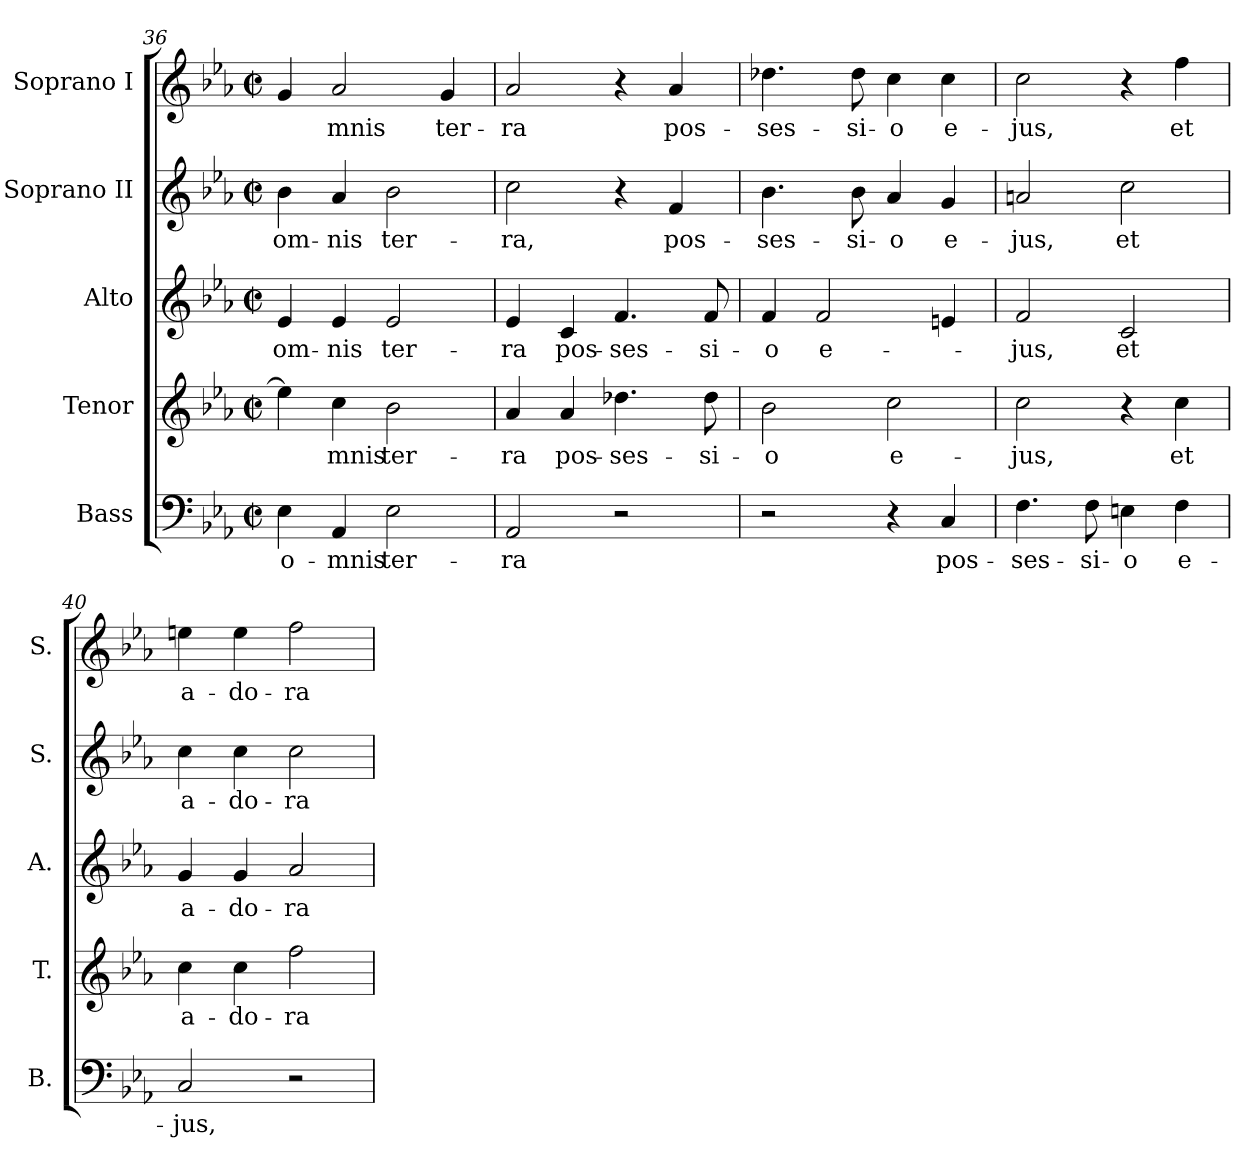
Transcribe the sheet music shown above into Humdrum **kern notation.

**kern	**text	**kern	**text	**kern	**text	**kern	**text	**kern	**text
*part5	*part5	*part4	*part4	*part3	*part3	*part2	*part2	*part1	*part1
*staff5	*staff5	*staff4	*staff4	*staff3	*staff3	*staff2	*staff2	*staff1	*staff1
*I"Bass	*	*I"Tenor	*	*I"Alto	*	*I"Soprano II	*	*I"Soprano I	*
*I'B.	*	*I'T.	*	*I'A.	*	*I'S.	*	*I'S.	*
*clefF4	*	*clefG2	*	*clefG2	*	*clefG2	*	*clefG2	*
*	*	*ITrd7c12	*	*	*	*	*	*	*
*k[b-e-a-]	*	*k[b-e-a-]	*	*k[b-e-a-]	*	*k[b-e-a-]	*	*k[b-e-a-]	*
*E-:	*	*E-:	*	*E-:	*	*E-:	*	*E-:	*
*M2/2	*	*M2/2	*	*M2/2	*	*M2/2	*	*M2/2	*
*met(c|)	*	*met(c|)	*	*met(c|)	*	*met(c|)	*	*met(c|)	*
=36	=36	=36	=36	=36	=36	=36	=36	=36	=36
!	!LO:LY:b:color=#000000	!	!	!	!	!	!	!	!
!	!	!	!	!	!LO:LY:b:color=#000000	!	!	!	!
!	!	!	!	!	!	!	!LO:LY:b:color=#000000	!	!
4E-i\	o-	4e-i\]	.	4e-i/	om-	4b-i\	om-	4gi/	.
!	!LO:LY:b:color=#000000	!	!	!	!	!	!	!	!
!	!	!	!LO:LY:b:color=#000000	!	!	!	!	!	!
!	!	!	!	!	!LO:LY:b:color=#000000	!	!	!	!
!	!	!	!	!	!	!	!LO:LY:b:color=#000000	!	!
!	!	!	!	!	!	!	!	!	!LO:LY:b:color=#000000
4AA-i/	-mnis	4ci\	-mnis	4e-i/	-nis	4a-i/	-nis	2a-i/	-mnis
!	!LO:LY:b:color=#000000	!	!	!	!	!	!	!	!
!	!	!	!LO:LY:b:color=#000000	!	!	!	!	!	!
!	!	!	!	!	!LO:LY:b:color=#000000	!	!	!	!
!	!	!	!	!	!	!	!LO:LY:b:color=#000000	!	!
2E-i\	ter-	2B-i\	ter-	2e-i/	ter-	2b-i\	ter-	.	.
!	!	!	!	!	!	!	!	!	!LO:LY:b:color=#000000
.	.	.	.	.	.	.	.	4gi/	ter-
=37	=37	=37	=37	=37	=37	=37	=37	=37	=37
!	!LO:LY:b:color=#000000	!	!	!	!	!	!	!	!
!	!	!	!LO:LY:b:color=#000000	!	!	!	!	!	!
!	!	!	!	!	!LO:LY:b:color=#000000	!	!	!	!
!	!	!	!	!	!	!	!LO:LY:b:color=#000000	!	!
!	!	!	!	!	!	!	!	!	!LO:LY:b:color=#000000
2AA-i/	-ra	4A-i/	-ra	4e-i/	-ra	2cci\	-ra,	2a-i/	-ra
!	!	!	!LO:LY:b:color=#000000	!	!	!	!	!	!
!	!	!	!	!	!LO:LY:b:color=#000000	!	!	!	!
.	.	4A-i/	pos-	4ci/	pos-	.	.	.	.
!	!	!	!LO:LY:b:color=#000000	!	!	!	!	!	!
!	!	!	!	!	!LO:LY:b:color=#000000	!	!	!	!
2r	.	4.d-Xi\	-ses-	4.fi/	-ses-	4r	.	4r	.
!	!	!	!	!	!	!	!LO:LY:b:color=#000000	!	!
!	!	!	!	!	!	!	!	!	!LO:LY:b:color=#000000
.	.	.	.	.	.	4fi/	pos-	4a-i/	pos-
!	!	!	!LO:LY:b:color=#000000	!	!	!	!	!	!
!	!	!	!	!	!LO:LY:b:color=#000000	!	!	!	!
.	.	8d-i\	-si-	8fi/	-si-	.	.	.	.
!!LO:LB:g=z
=38	=38	=38	=38	=38	=38	=38	=38	=38	=38
!	!	!	!LO:LY:b:color=#000000	!	!	!	!	!	!
!	!	!	!	!	!LO:LY:b:color=#000000	!	!	!	!
!	!	!	!	!	!	!	!LO:LY:b:color=#000000	!	!
!	!	!	!	!	!	!	!	!	!LO:LY:b:color=#000000
2r	.	2B-i\	-o	4fi/	-o	4.b-i\	-ses-	4.dd-Xi\	-ses-
!	!	!	!	!	!LO:LY:b:color=#000000	!	!	!	!
.	.	.	.	2fi/	e-	.	.	.	.
!	!	!	!	!	!	!	!LO:LY:b:color=#000000	!	!
!	!	!	!	!	!	!	!	!	!LO:LY:b:color=#000000
.	.	.	.	.	.	8b-i\	-si-	8dd-i\	-si-
!	!	!	!LO:LY:b:color=#000000	!	!	!	!	!	!
!	!	!	!	!	!	!	!LO:LY:b:color=#000000	!	!
!	!	!	!	!	!	!	!	!	!LO:LY:b:color=#000000
4r	.	2ci\	e-	.	.	4a-i/	-o	4cci\	-o
!	!LO:LY:b:color=#000000	!	!	!	!	!	!	!	!
!	!	!	!	!	!	!	!LO:LY:b:color=#000000	!	!
!	!	!	!	!	!	!	!	!	!LO:LY:b:color=#000000
4Ci/	pos-	.	.	4eni/	.	4gi/	e-	4cci\	e-
=39	=39	=39	=39	=39	=39	=39	=39	=39	=39
!	!LO:LY:b:color=#000000	!	!	!	!	!	!	!	!
!	!	!	!LO:LY:b:color=#000000	!	!	!	!	!	!
!	!	!	!	!	!LO:LY:b:color=#000000	!	!	!	!
!	!	!	!	!	!	!	!LO:LY:b:color=#000000	!	!
!	!	!	!	!	!	!	!	!	!LO:LY:b:color=#000000
4.Fi\	-ses-	2ci\	-jus,	2fi/	-jus,	2ani/	-jus,	2cci\	-jus,
!	!LO:LY:b:color=#000000	!	!	!	!	!	!	!	!
8Fi\	-si-	.	.	.	.	.	.	.	.
!	!LO:LY:b:color=#000000	!	!	!	!	!	!	!	!
!	!	!	!	!	!LO:LY:b:color=#000000	!	!	!	!
!	!	!	!	!	!	!	!LO:LY:b:color=#000000	!	!
4Eni\	-o	4r	.	2ci/	et	2cci\	et	4r	.
!	!LO:LY:b:color=#000000	!	!	!	!	!	!	!	!
!	!	!	!LO:LY:b:color=#000000	!	!	!	!	!	!
!	!	!	!	!	!	!	!	!	!LO:LY:b:color=#000000
4Fi\	e-	4ci\	et	.	.	.	.	4ffi\	et
=40	=40	=40	=40	=40	=40	=40	=40	=40	=40
!	!LO:LY:b:color=#000000	!	!	!	!	!	!	!	!
!	!	!	!LO:LY:b:color=#000000	!	!	!	!	!	!
!	!	!	!	!	!LO:LY:b:color=#000000	!	!	!	!
!	!	!	!	!	!	!	!LO:LY:b:color=#000000	!	!
!	!	!	!	!	!	!	!	!	!LO:LY:b:color=#000000
2Ci/	-jus,	4ci\	a-	4gi/	a-	4cci\	a-	4eeni\	a-
!	!	!	!LO:LY:b:color=#000000	!	!	!	!	!	!
!	!	!	!	!	!LO:LY:b:color=#000000	!	!	!	!
!	!	!	!	!	!	!	!LO:LY:b:color=#000000	!	!
!	!	!	!	!	!	!	!	!	!LO:LY:b:color=#000000
.	.	4ci\	-do-	4gi/	-do-	4cci\	-do-	4eei\	-do-
!	!	!	!LO:LY:b:color=#000000	!	!	!	!	!	!
!	!	!	!	!	!LO:LY:b:color=#000000	!	!	!	!
!	!	!	!	!	!	!	!LO:LY:b:color=#000000	!	!
!	!	!	!	!	!	!	!	!	!LO:LY:b:color=#000000
2r	.	2fi\	-ra-	2a-i/	-ra-	2cci\	-ra-	2ffi\	-ra-
=	=	=	=	=	=	=	=	=	=
*-	*-	*-	*-	*-	*-	*-	*-	*-	*-
